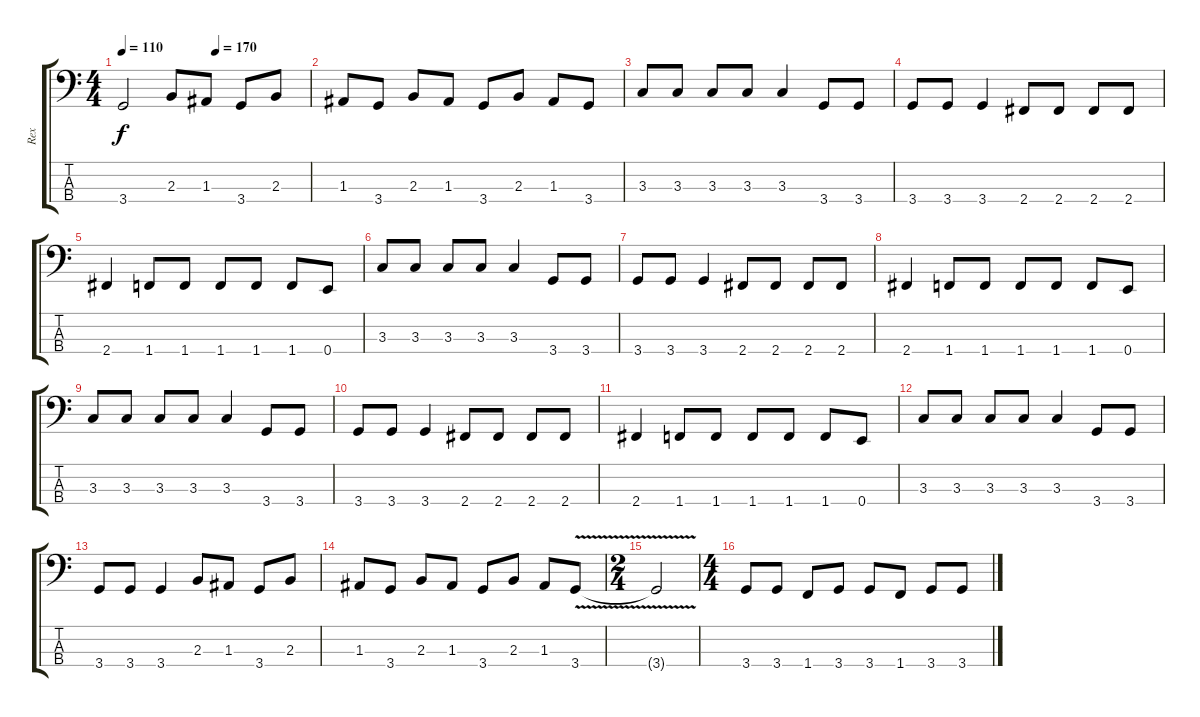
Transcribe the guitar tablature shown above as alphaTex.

\track ("Rex" "Rex") {instrument electricbasspick}
\staff {score tabs}
\tuning (G2 D2 A1 E1) {hide}
\ts (4 4)
\tempo 110
\tempo (170 0.5)
\clef f4
\ks c
3.4.2{dy f} 2.3.8 1.3.8 3.4.8 2.3.8 |
1.3.8 3.4.8 2.3.8 1.3.8 3.4.8 2.3.8 1.3.8 3.4.8 |
3.3.8 3.3.8 3.3.8 3.3.8 3.3.4 3.4.8 3.4.8 |
3.4.8 3.4.8 3.4.4 2.4.8 2.4.8 2.4.8 2.4.8 |
2.4.4 1.4.8 1.4.8 1.4.8 1.4.8 1.4.8 0.4.8 |
3.3.8 3.3.8 3.3.8 3.3.8 3.3.4 3.4.8 3.4.8 |
3.4.8 3.4.8 3.4.4 2.4.8 2.4.8 2.4.8 2.4.8 |
2.4.4 1.4.8 1.4.8 1.4.8 1.4.8 1.4.8 0.4.8 |
3.3.8 3.3.8 3.3.8 3.3.8 3.3.4 3.4.8 3.4.8 |
3.4.8 3.4.8 3.4.4 2.4.8 2.4.8 2.4.8 2.4.8 |
2.4.4 1.4.8 1.4.8 1.4.8 1.4.8 1.4.8 0.4.8 |
3.3.8 3.3.8 3.3.8 3.3.8 3.3.4 3.4.8 3.4.8 |
3.4.8 3.4.8 3.4.4 2.3.8 1.3.8 3.4.8 2.3.8 |
1.3.8 3.4.8 2.3.8 1.3.8 3.4.8 2.3.8 1.3.8 3.4{v}.8 |
\ts (2 4)
3.4{t}.2 |
\ts (4 4)
3.4.8 3.4.8 1.4.8 3.4.8 3.4.8 1.4.8 3.4.8 3.4.8
